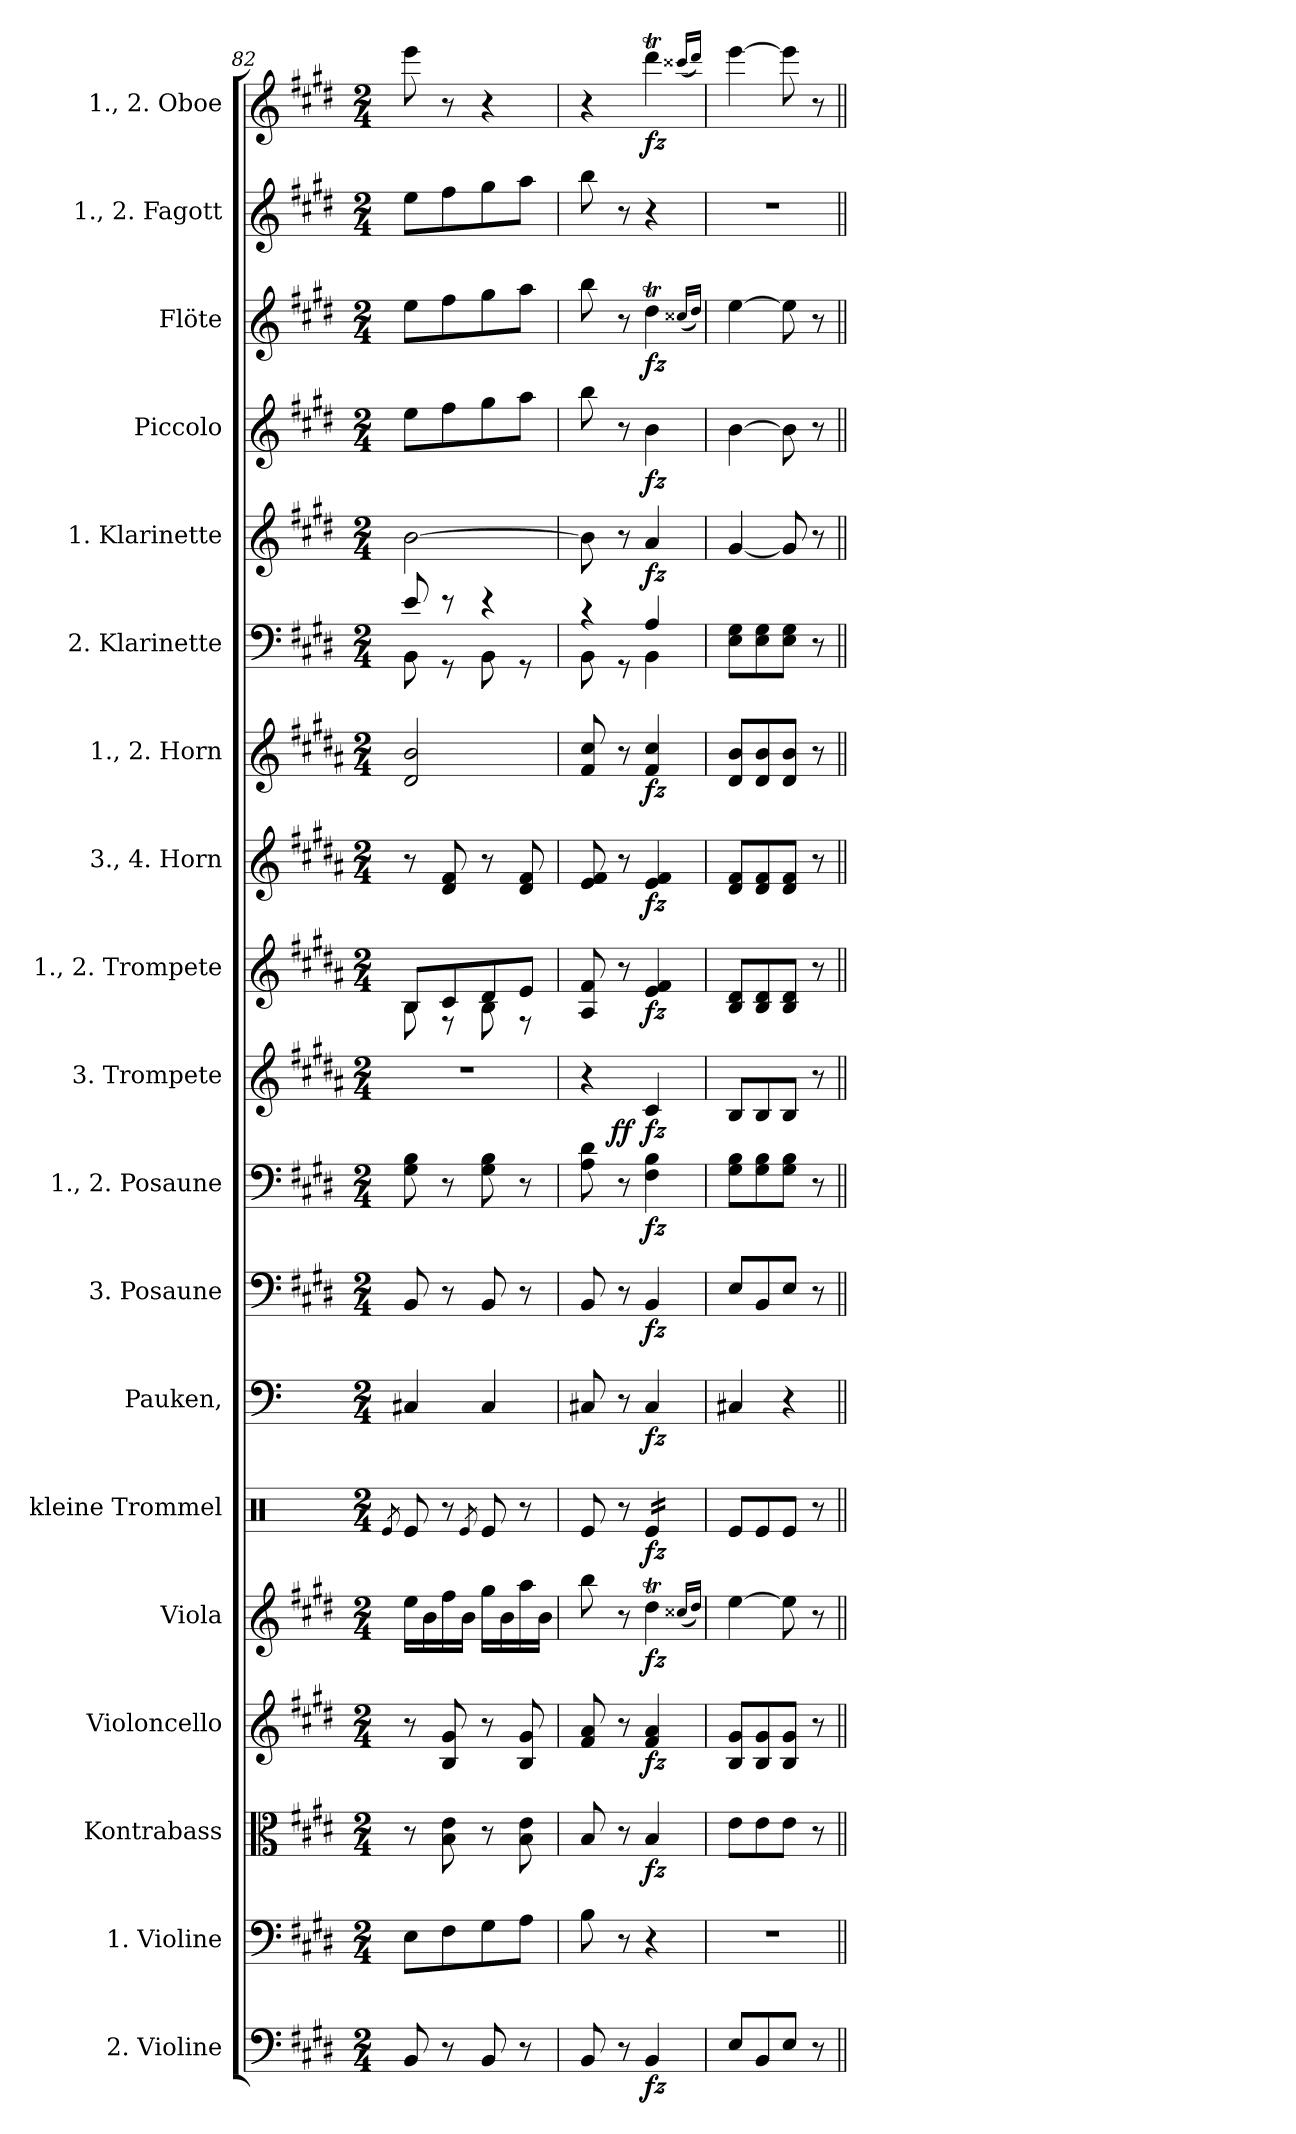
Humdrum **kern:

**kern	**dynam	**kern	**kern	**dynam	**kern	**dynam	**kern	**dynam	**kern	**dynam	**kern	**dynam	**kern	**dynam	**kern	**dynam	**kern	**dynam	**kern	**dynam	**kern	**dynam	**kern	**dynam	**kern	**dynam	**kern	**dynam	**kern	**dynam	**kern	**dynam	**kern	**kern	**dynam
*part19	*part19	*part18	*part17	*part17	*part16	*part16	*part15	*part15	*part14	*part14	*part13	*part13	*part12	*part12	*part11	*part11	*part10	*part10	*part9	*part9	*part8	*part8	*part7	*part7	*part6	*part6	*part5	*part5	*part4	*part4	*part3	*part3	*part2	*part1	*part1
*staff19	*staff19	*staff18	*staff17	*staff17	*staff16	*staff16	*staff15	*staff15	*staff14	*staff14	*staff13	*staff13	*staff12	*staff12	*staff11	*staff11	*staff10	*staff10	*staff9	*staff9	*staff8	*staff8	*staff7	*staff7	*staff6	*staff6	*staff5	*staff5	*staff4	*staff4	*staff3	*staff3	*staff2	*staff1	*staff1
*I"2. Violine	*	*I"1. Violine	*I"Kontrabass	*	*I"Violoncello	*	*I"Viola	*	*I"kleine Trommel	*	*I"Pauken,	*	*I"3. Posaune	*	*I"1., 2. Posaune	*	*I"3. Trompete	*	*I"1., 2. Trompete	*	*I"3., 4. Horn	*	*I"1., 2. Horn	*	*I"2. Klarinette	*	*I"1. Klarinette	*	*I"Piccolo	*	*I"Flöte	*	*I"1., 2. Fagott	*I"1., 2. Oboe	*
*I'2. Vl.	*	*I'1. Vl.	*I'Kb.	*	*I'Vc.	*	*I'Va.	*	*I'kl. Tr.	*	*I'Pk.,	*	*I'3. Pos.	*	*I'1., 2. Pos.	*	*I'3. Trp.	*	*I'1., 2. Trp.	*	*I'3., 4. Hr.	*	*I'1., 2.  Hr.	*	*I'2. Klar.	*	*I'1. Klar.	*	*I'Picc.	*	*I'Fl.	*	*I'1., 2. Fag.	*I'1., 2. Ob.	*
*clefF4	*	*clefF4	*clefC3	*	*clefG2	*	*clefG2	*	*clefX	*	*clefF4	*	*clefF4	*	*clefF4	*	*clefG2	*	*clefG2	*	*clefG2	*	*clefG2	*	*clefF4	*	*clefG2	*	*clefG2	*	*clefG2	*	*clefG2	*clefG2	*
*ITrd7c12	*	*	*	*	*	*	*	*	*	*	*	*	*	*	*	*	*ITrd-3c-5	*	*ITrd-3c-5	*	*ITrd4c7	*	*ITrd4c7	*	*	*	*ITrd1c2	*	*ITrd1c2	*	*	*	*ITrd-7c-12	*	*
*k[f#c#g#d#]	*	*k[f#c#g#d#]	*k[f#c#g#d#]	*	*k[f#c#g#d#]	*	*k[f#c#g#d#]	*	*k[]	*	*k[]	*	*k[f#c#g#d#]	*	*k[f#c#g#d#]	*	*k[f#c#g#d#]	*	*k[f#c#g#d#]	*	*k[f#c#g#d#]	*	*k[f#c#g#d#]	*	*k[f#c#g#d#]	*	*k[f#c#]	*	*k[f#c#]	*	*k[f#c#g#d#]	*	*k[f#c#g#d#]	*k[f#c#g#d#]	*
*M2/4	*	*M2/4	*M2/4	*	*M2/4	*	*M2/4	*	*M2/4	*	*M2/4	*	*M2/4	*	*M2/4	*	*M2/4	*	*M2/4	*	*M2/4	*	*M2/4	*	*M2/4	*	*M2/4	*	*M2/4	*	*M2/4	*	*M2/4	*M2/4	*
=82	=82	=82	=82	=82	=82	=82	=82	=82	=82	=82	=82	=82	=82	=82	=82	=82	=82	=82	=82	=82	=82	=82	=82	=82	=82	=82	=82	=82	=82	=82	=82	=82	=82	=82	=82
.	.	.	.	.	.	.	.	.	8qRe/	.	.	.	.	.	.	.	.	.	.	.	.	.	.	.	.	.	.	.	.	.	.	.	.	.	.
*	*	*	*	*	*	*	*	*	*	*	*	*	*	*	*	*	*	*	*^	*	*	*	*	*	*^	*	*	*	*	*	*	*	*	*	*
8BBB/	.	8E\L	8r	.	8r	.	16ee\LL	.	8Re/	.	4C#/	.	8BB/	.	8G#\ 8B\	.	2r	.	8e/L	8e\	.	8r	.	2G#/ 2e/	.	8e/	8BB\	.	[2a\	.	8dd\L	.	8ee\L	.	8eee\L	8eee\	.
.	.	.	.	.	.	.	16b\	.	.	.	.	.	.	.	.	.	.	.	.	.	.	.	.	.	.	.	.	.	.	.	.	.	.	.	.	.	.
8r	.	8F#\	8B\ 8e\	.	8B/ 8g#/	.	16ff#\	.	8r	.	.	.	8r	.	8r	.	.	.	8f#/	8rF	.	8G#/ 8B/	.	.	.	8r	8r	.	.	.	8ee\	.	8ff#\	.	8fff#\	8r	.
.	.	.	.	.	.	.	16b\JJ	.	.	.	.	.	.	.	.	.	.	.	.	.	.	.	.	.	.	.	.	.	.	.	.	.	.	.	.	.	.
.	.	.	.	.	.	.	.	.	8qRe/	.	.	.	.	.	.	.	.	.	.	.	.	.	.	.	.	.	.	.	.	.	.	.	.	.	.	.	.
8BBB/	.	8G#\	8r	.	8r	.	16gg#\LL	.	8Re/	.	4C#/	.	8BB/	.	8G#\ 8B\	.	.	.	8g#/	8e\	.	8r	.	.	.	4r	8BB\	.	.	.	8ff#\	.	8gg#\	.	8ggg#\	4r	.
.	.	.	.	.	.	.	16b\	.	.	.	.	.	.	.	.	.	.	.	.	.	.	.	.	.	.	.	.	.	.	.	.	.	.	.	.	.	.
8r	.	8A\J	8B\ 8e\	.	8B/ 8g#/	.	16aa\	.	8r	.	.	.	8r	.	8r	.	.	.	8a/J	8rF	.	8G#/ 8B/	.	.	.	.	8r	.	.	.	8gg\J	.	8aa\J	.	8aaa\J	.	.
.	.	.	.	.	.	.	16b\JJ	.	.	.	.	.	.	.	.	.	.	.	.	.	.	.	.	.	.	.	.	.	.	.	.	.	.	.	.	.	.
*	*	*	*	*	*	*	*	*	*	*	*	*	*	*	*	*	*	*	*v	*v	*	*	*	*	*	*	*	*	*	*	*	*	*	*	*	*	*
=83	=83	=83	=83	=83	=83	=83	=83	=83	=83	=83	=83	=83	=83	=83	=83	=83	=83	=83	=83	=83	=83	=83	=83	=83	=83	=83	=83	=83	=83	=83	=83	=83	=83	=83	=83	=83
*	*	*	*	*	*	*	*	*	*	*	*	*	*	*	*	*	*^	*	*	*	*	*	*	*	*	*	*	*	*	*	*	*	*	*	*	*
8BBB/	.	8B\	8B/	.	8f#/ 8a/	.	8bb\	.	8Re/	.	8C#/	.	8BB/	.	8A\ 8d#\	.	4r	10ryy	.	8d#/ 8b/	.	8A/ 8B/	.	8B/ 8f#/	.	4r	8BB\	.	8a\]	.	8aa\	.	8bb\	.	8bbb\	4r	.
.	.	.	.	.	.	.	.	.	.	.	.	.	.	.	.	.	.	80ryy	.	.	.	.	.	.	.	.	.	.	.	.	.	.	.	.	.	.	.
!	!	!	!	!	!	!	!	!	!	!	!	!	!	!	!	!	!	!	!LO:DY:b	!	!	!	!	!	!	!	!	!	!	!	!	!	!	!	!	!	!
.	.	.	.	.	.	.	.	.	.	.	.	.	.	.	.	.	.	5ryy	ff	.	.	.	.	.	.	.	.	.	.	.	.	.	.	.	.	.	.
8r	.	8r	8r	.	8r	.	8r	.	8r	.	8r	.	8r	.	8r	.	.	.	.	8r	.	8r	.	8r	.	.	8r	.	8r	.	8r	.	8r	.	8r	.	.
!	!LO:DY:b	!	!	!LO:DY:b	!	!LO:DY:b	!	!LO:DY:b	!	!LO:DY:b	!	!LO:DY:b	!	!LO:DY:b	!	!LO:DY:b	!	!	!LO:DY:b	!	!LO:DY:b	!	!LO:DY:b	!	!LO:DY:b	!	!	!LO:DY:a	!	!	!	!	!	!	!	!	!
!	!	!	!	!	!	!	!	!	!	!	!	!	!	!	!	!	!	!	!	!	!	!	!	!	!	!	!	!LO:DY:n=1:b	!	!LO:DY:b	!	!LO:DY:b	!	!LO:DY:b	!	!	!LO:DY:b
*	*	*	*	*	*	*	*	*	*tremolo	*	*	*	*	*	*	*	*	*	*	*	*	*	*	*	*	*	*	*	*	*	*	*	*	*	*	*	*
4BBB/	fz	4r	4B/	fz	4f#/ 4a/	fz	4dd#t\	fz	16Re/LL	fz	4C#/	fz	4BB/	fz	4F#\ 4B\	fz	4f#/	.	fz	4a/ 4b/	fz	4A/ 4B/	fz	4B/ 4f#/	fz	4A/	4BB\	fz fz	4g/	fz	4a\	fz	4dd#t\	fz	4r	4ddd#t\	fz
.	.	.	.	.	.	.	.	.	16Re/	.	.	.	.	.	.	.	.	10...ryy	.	.	.	.	.	.	.	.	.	.	.	.	.	.	.	.	.	.	.
.	.	.	.	.	.	.	.	.	16Re/	.	.	.	.	.	.	.	.	.	.	.	.	.	.	.	.	.	.	.	.	.	.	.	.	.	.	.	.
.	.	.	.	.	.	.	.	.	16Re/JJ	.	.	.	.	.	.	.	.	.	.	.	.	.	.	.	.	.	.	.	.	.	.	.	.	.	.	.	.
*	*	*	*	*	*	*	*	*	*Xtremolo	*	*	*	*	*	*	*	*	*	*	*	*	*	*	*	*	*	*	*	*	*	*	*	*	*	*	*	*
*	*	*	*	*	*	*	*	*	*	*	*	*	*	*	*	*	*	*	*	*	*	*	*	*	*	*v	*v	*	*	*	*	*	*	*	*	*	*
.	.	.	.	.	.	.	(<16qqcc##/LL	.	.	.	.	.	.	.	.	.	.	.	.	.	.	.	.	.	.	.	.	.	.	.	.	(<16qqcc##/LL	.	.	(<16qqccc##/LL	.
.	.	.	.	.	.	.	16qqdd#/JJ)	.	.	.	.	.	.	.	.	.	.	.	.	.	.	.	.	.	.	.	.	.	.	.	.	16qqdd#/JJ)	.	.	16qqddd#/JJ)	.
*	*	*	*	*	*	*	*	*	*	*	*	*	*	*	*	*	*v	*v	*	*	*	*	*	*	*	*	*	*	*	*	*	*	*	*	*	*
=84	=84	=84	=84	=84	=84	=84	=84	=84	=84	=84	=84	=84	=84	=84	=84	=84	=84	=84	=84	=84	=84	=84	=84	=84	=84	=84	=84	=84	=84	=84	=84	=84	=84	=84	=84
8EE/L	.	2r	8e\L	.	8B/ 8g#/L	.	[4ee\	.	8Re/L	.	4C#/	.	8E/L	.	8G#\ 8B\L	.	8e/L	.	8e/ 8g#/L	.	8G#/ 8B/L	.	8G#/ 8e/L	.	8E\ 8G#\L	.	[4f#/	.	[4a\	.	[4ee\	.	2r	[4eee\	.
8BBB/	.	.	8e\	.	8B/ 8g#/	.	.	.	8Re/	.	.	.	8BB/	.	8G#\ 8B\	.	8e/	.	8e/ 8g#/	.	8G#/ 8B/	.	8G#/ 8e/	.	8E\ 8G#\	.	.	.	.	.	.	.	.	.	.
8EE/J	.	.	8e\J	.	8B/ 8g#/J	.	8ee\]	.	8Re/J	.	4r	.	8E/J	.	8G#\ 8B\J	.	8e/J	.	8e/ 8g#/J	.	8G#/ 8B/J	.	8G#/ 8e/J	.	8E\ 8G#\J	.	8f#/]	.	8a\]	.	8ee\]	.	.	8eee\]	.
8r	.	.	8r	.	8r	.	8r	.	8r	.	.	.	8r	.	8r	.	8r	.	8r	.	8r	.	8r	.	8r	.	8r	.	8r	.	8r	.	.	8r	.
=||	=||	=||	=||	=||	=||	=||	=||	=||	=||	=||	=||	=||	=||	=||	=||	=||	=||	=||	=||	=||	=||	=||	=||	=||	=||	=||	=||	=||	=||	=||	=||	=||	=||	=||	=||
*-	*-	*-	*-	*-	*-	*-	*-	*-	*-	*-	*-	*-	*-	*-	*-	*-	*-	*-	*-	*-	*-	*-	*-	*-	*-	*-	*-	*-	*-	*-	*-	*-	*-	*-	*-
